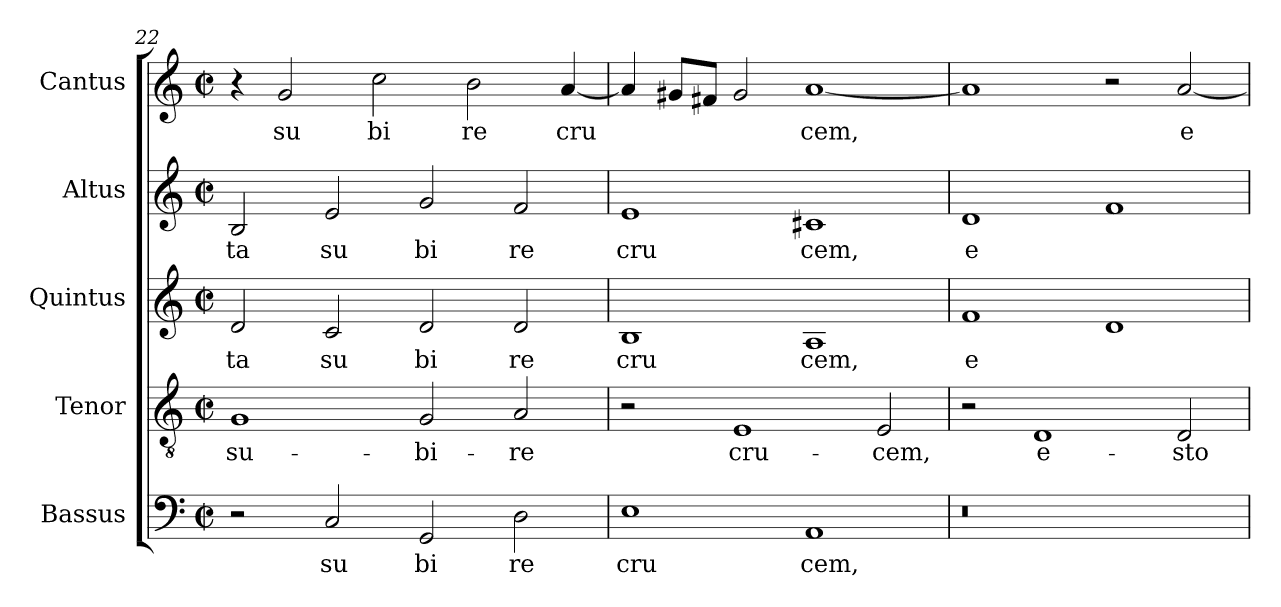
**kern	**text	**kern	**text	**kern	**text	**kern	**text	**kern	**text
*part5	*part5	*part4	*part4	*part3	*part3	*part2	*part2	*part1	*part1
*staff5	*staff5	*staff4	*staff4	*staff3	*staff3	*staff2	*staff2	*staff1	*staff1
*I"Bassus	*	*I"Tenor	*	*I"Quintus	*	*I"Altus	*	*I"Cantus	*
*clefF4	*	*clefGv2	*	*clefG2	*	*clefG2	*	*clefG2	*
*M2/2	*	*M2/2	*	*M2/2	*	*M2/2	*	*M2/2	*
*met(c|)	*	*met(c|)	*	*met(c|)	*	*met(c|)	*	*met(c|)	*
=22	=22	=22	=22	=22	=22	=22	=22	=22	=22
!	!	!	!LO:LY:b:cj	!	!LO:LY:b:cj	!	!LO:LY:b:cj	!	!
2r	.	1G	su-	2d/	ta	2B/	ta	4r	.
!	!	!	!	!	!	!	!	!	!LO:LY:b:cj
.	.	.	.	.	.	.	.	2g/	su
!	!LO:LY:b:cj	!	!	!	!LO:LY:b:cj	!	!LO:LY:b:cj	!	!
2C/	su	.	.	2c/	su	2e/	su	.	.
!	!	!	!	!	!	!	!	!	!LO:LY:b:cj
.	.	.	.	.	.	.	.	2cc\	bi
!	!LO:LY:b:cj	!	!LO:LY:b:cj	!	!LO:LY:b:cj	!	!LO:LY:b:cj	!	!
2GG/	bi	2G/	-bi-	2d/	bi	2g/	bi	.	.
!	!	!	!	!	!	!	!	!	!LO:LY:b:cj
.	.	.	.	.	.	.	.	2b\	re
!	!LO:LY:b:cj	!	!LO:LY:b:cj	!	!LO:LY:b:cj	!	!LO:LY:b:cj	!	!
2D\	re	2A/	-re	2d/	re	2f/	re	.	.
!	!	!	!	!	!	!	!	!	!LO:LY:b
.	.	.	.	.	.	.	.	[<4a/	cru
=23	=23	=23	=23	=23	=23	=23	=23	=23	=23
!	!LO:LY:b:cj	!	!	!	!LO:LY:b:cj	!	!LO:LY:b:cj	!	!
1E	cru	2r	.	1B	cru	1e	cru	4a/]	.
.	.	.	.	.	.	.	.	8g#/L	.
.	.	.	.	.	.	.	.	8f#/J	.
!	!	!	!LO:LY:b:cj	!	!	!	!	!	!
.	.	1E	cru-	.	.	.	.	2g#/	.
!	!LO:LY:b:cj	!	!	!	!LO:LY:b:cj	!	!LO:LY:b:cj	!	!LO:LY:b
1AA	cem,	.	.	1A	cem,	1c#X	cem,	[<1a	cem,
!	!	!	!LO:LY:b:cj	!	!	!	!	!	!
.	.	2E/	-cem,	.	.	.	.	.	.
=24	=24	=24	=24	=24	=24	=24	=24	=24	=24
!	!	!	!	!	!LO:LY:b:rj	!	!LO:LY:b:rj	!	!
0r	.	2r	.	1f	e	1d	e	1a]	.
!	!	!	!LO:LY:b:cj	!	!	!	!	!	!
.	.	1D	e-	.	.	.	.	.	.
.	.	.	.	1d	.	1f	.	2r	.
!	!	!	!LO:LY:b:cj	!	!	!	!	!	!LO:LY:b:cj
.	.	2D/	-sto	.	.	.	.	[<2a/	e
=	=	=	=	=	=	=	=	=	=
*-	*-	*-	*-	*-	*-	*-	*-	*-	*-
